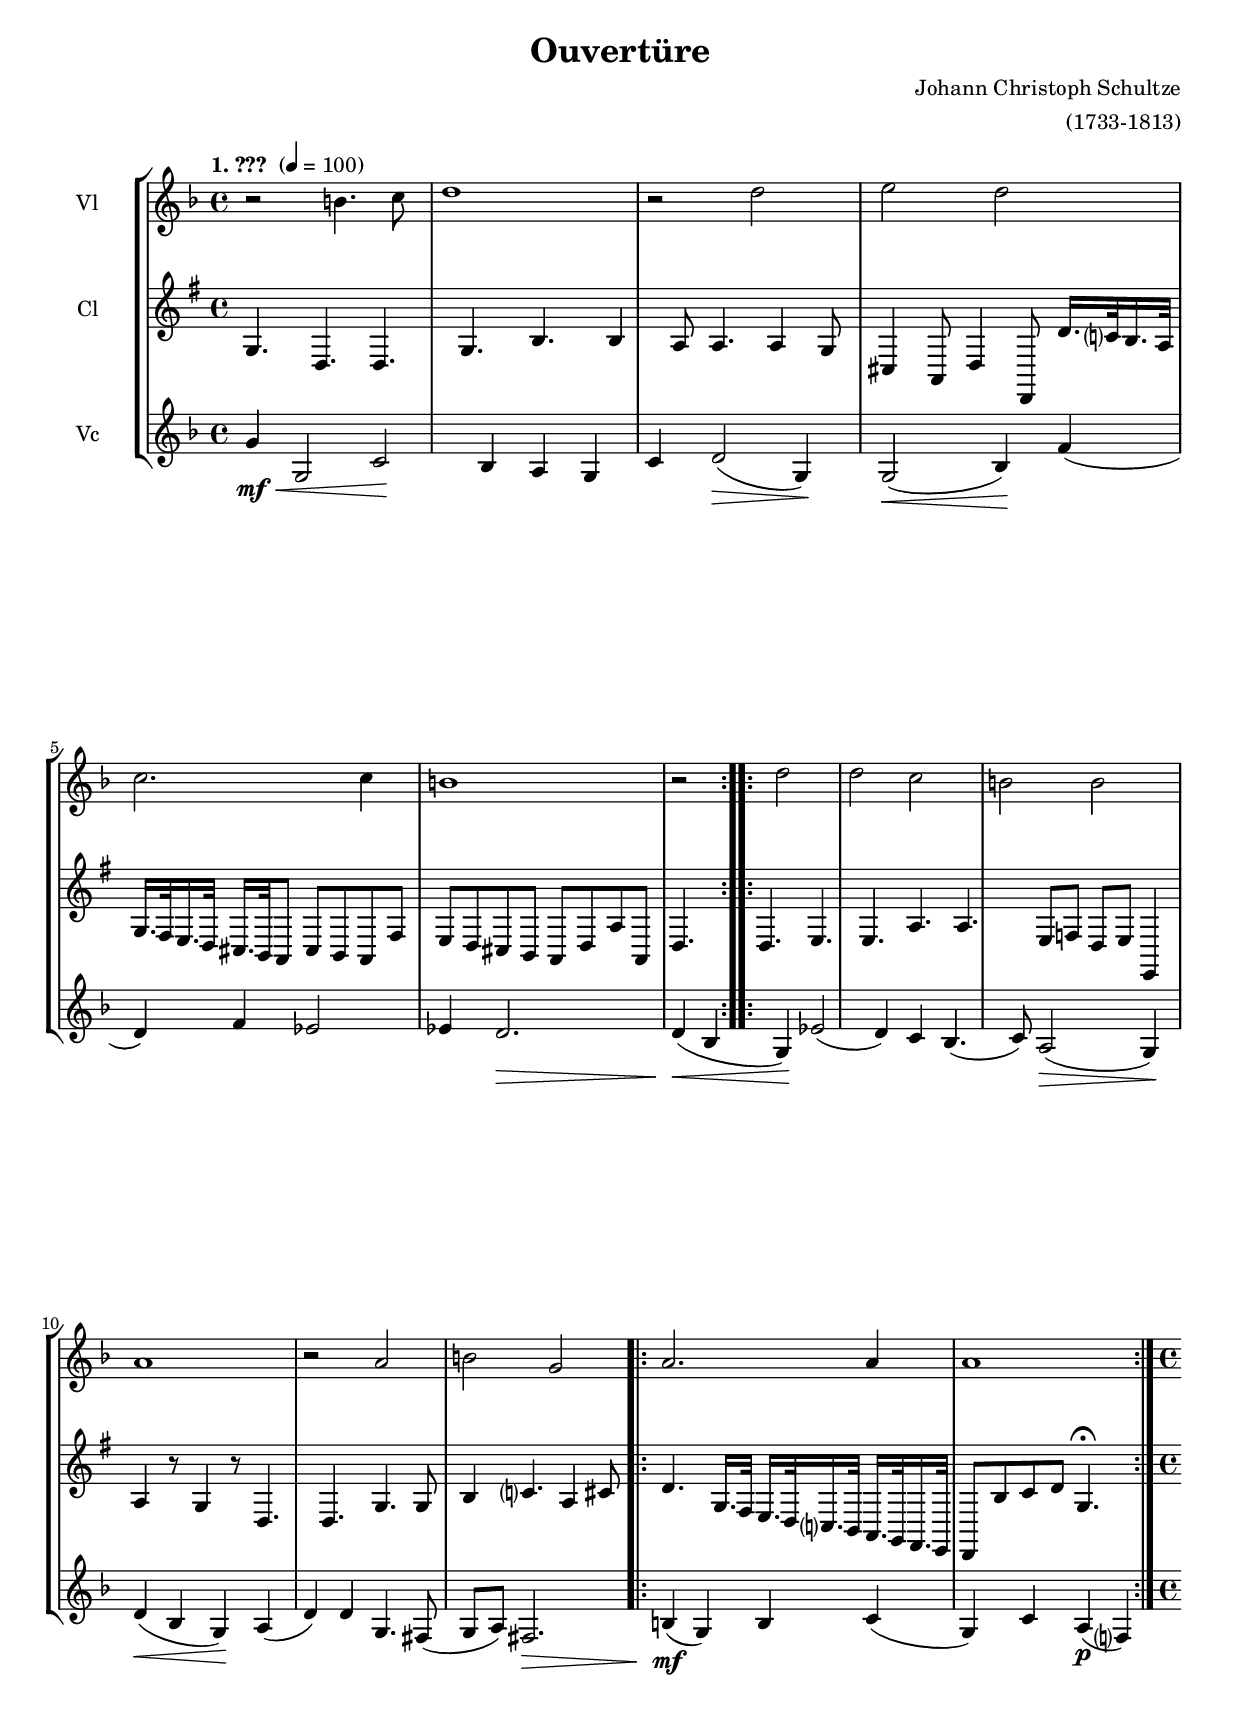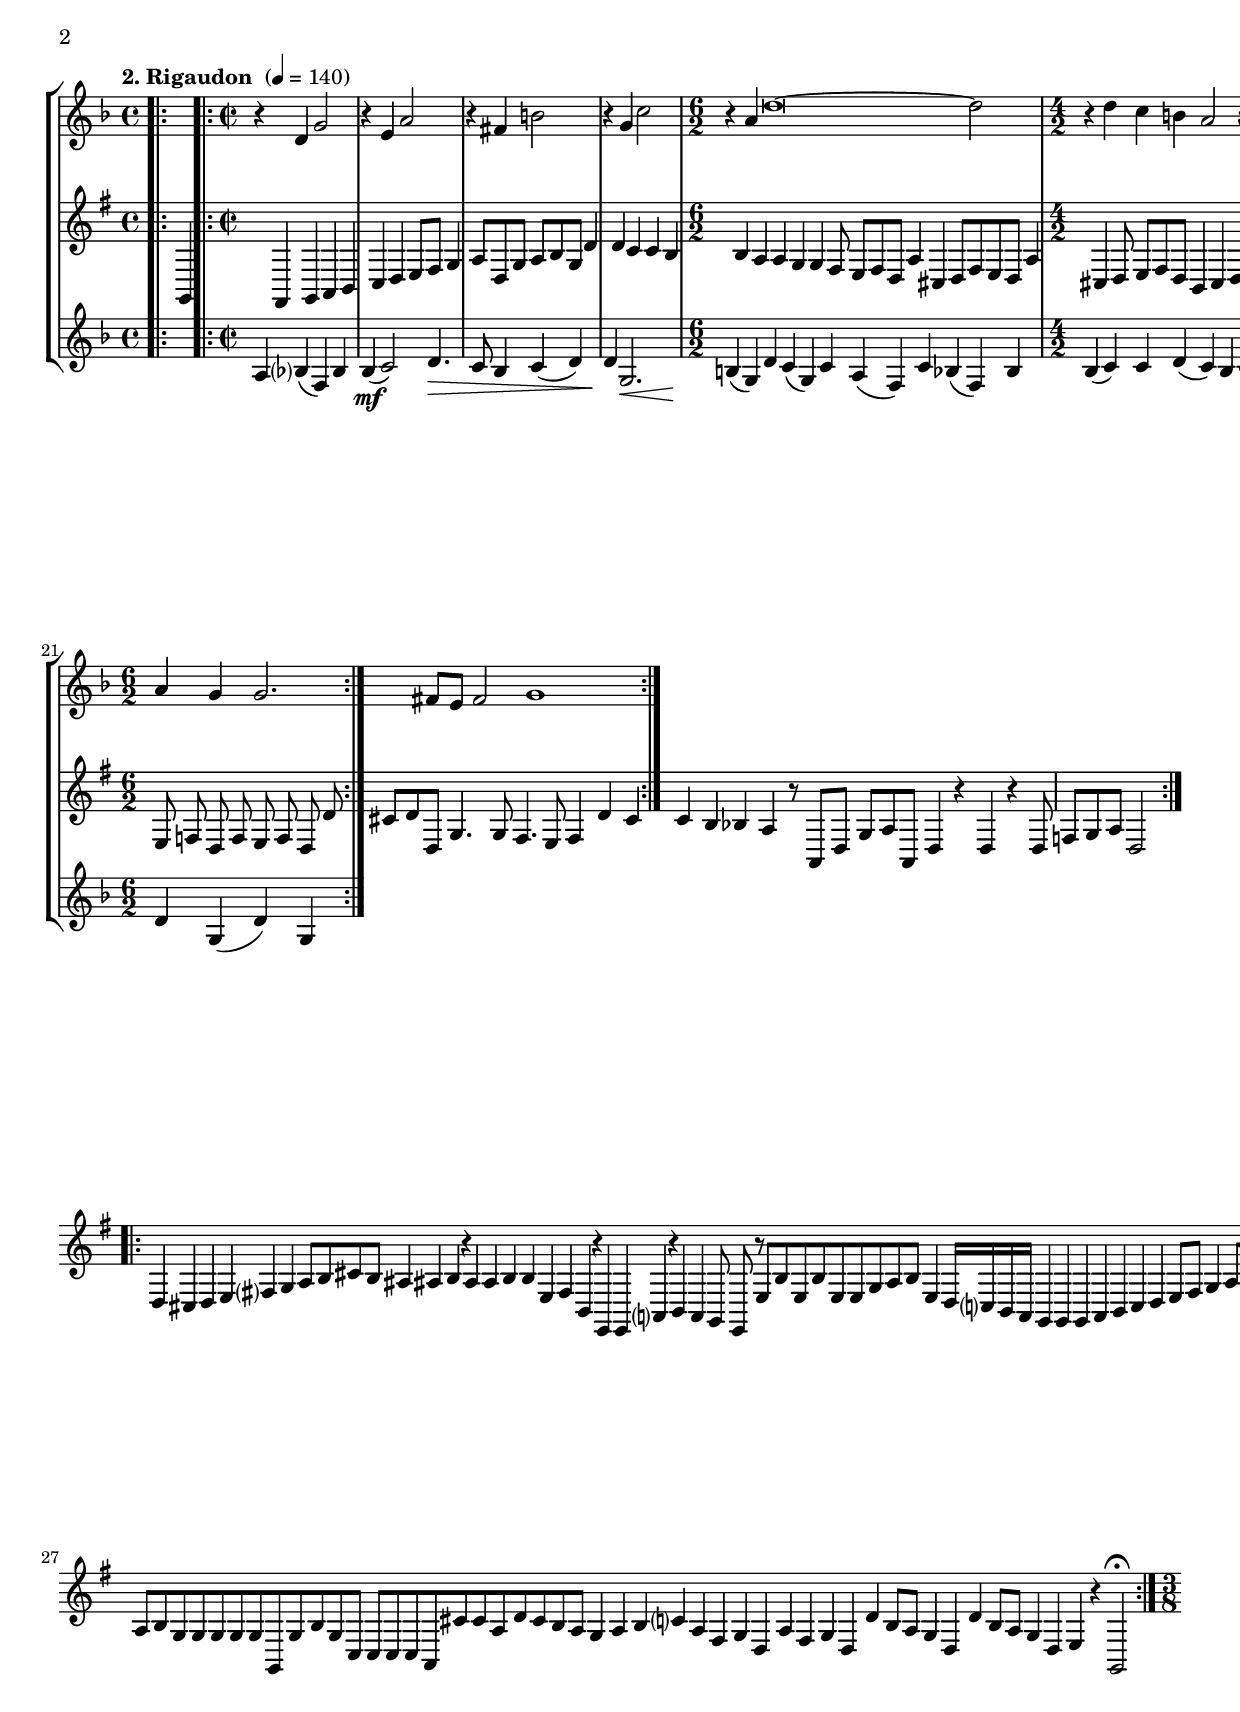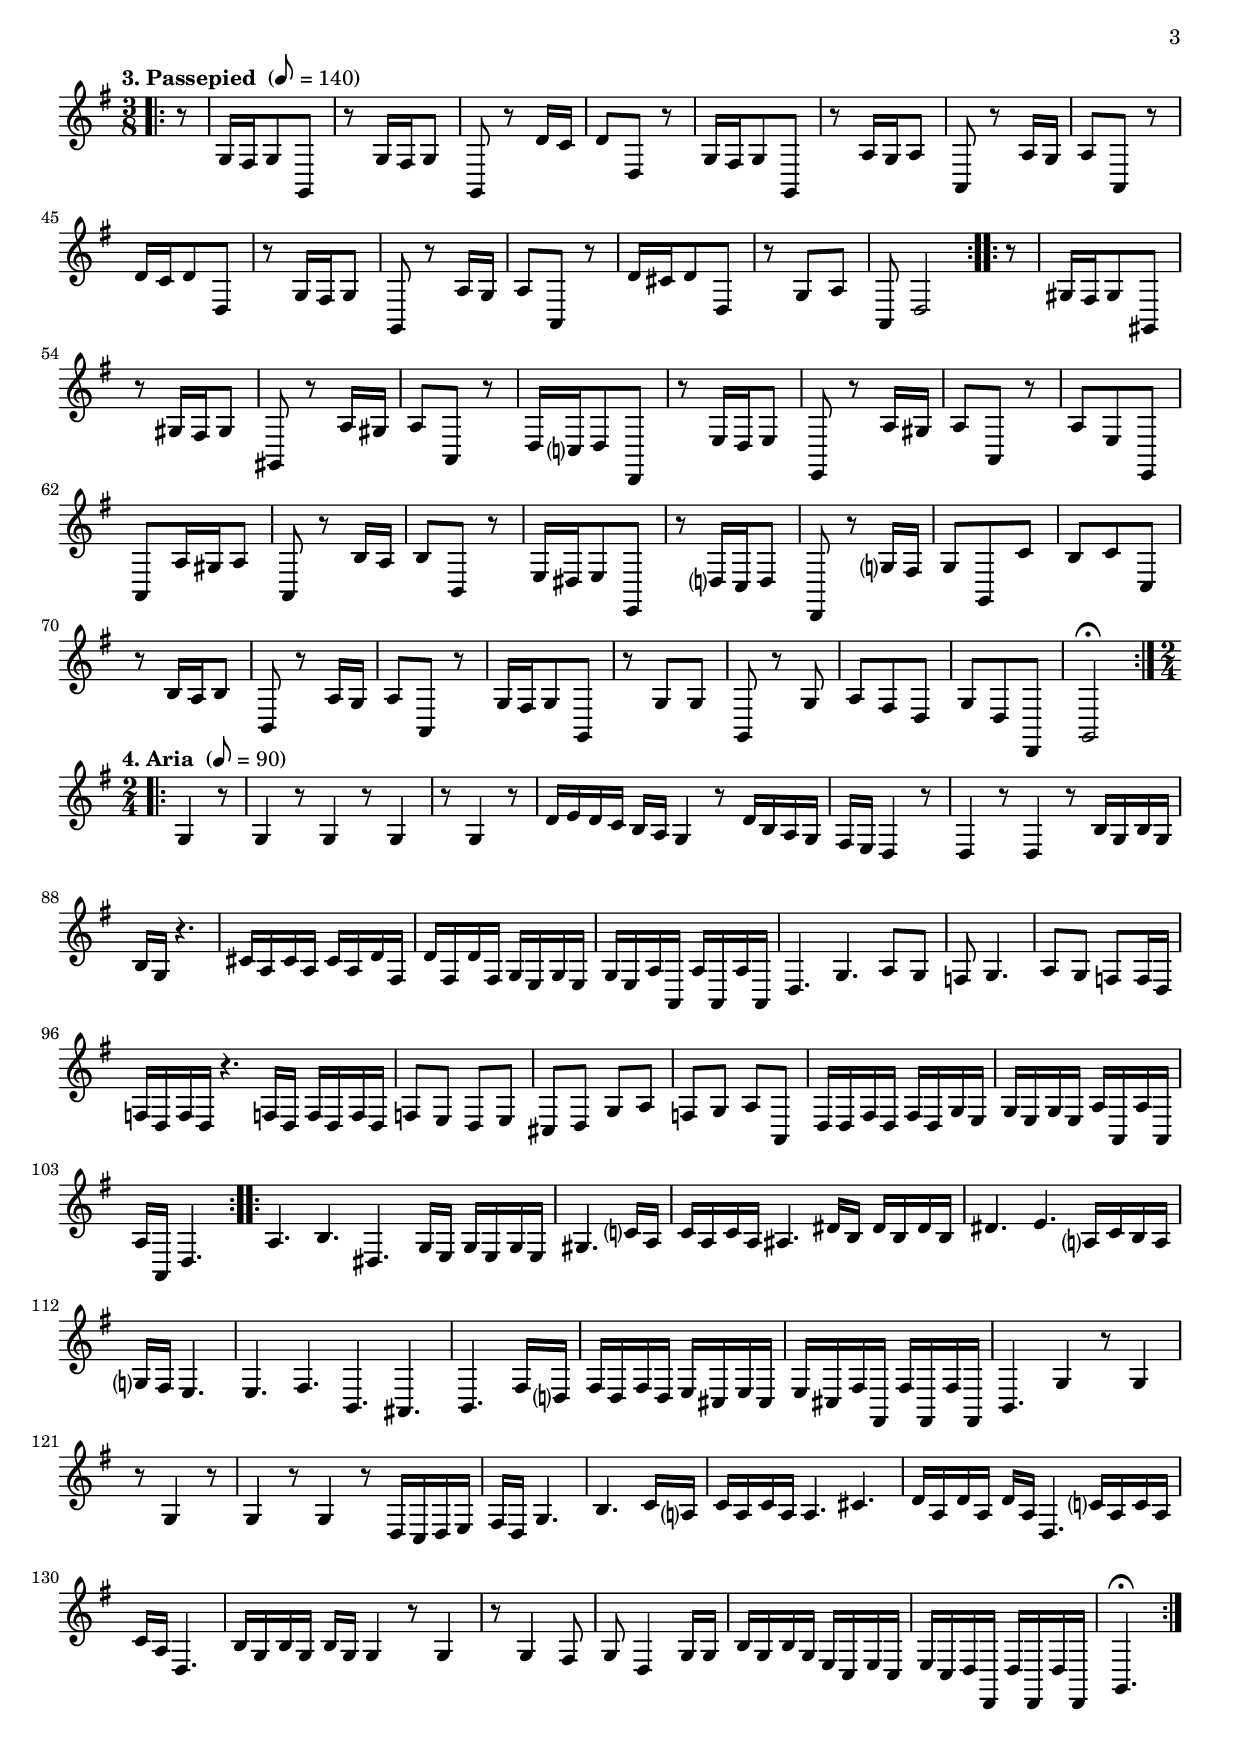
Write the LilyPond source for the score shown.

\version "2.14.2"
\include "deutsch.ly"

#(set-global-staff-size 18.5)

\header {
  title = "Ouvertüre"
  composer = "Johann Christoph Schultze"
  arranger = "(1733-1813)"
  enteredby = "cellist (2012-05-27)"
}

voiceconsts = {
 \key f \major
 \clef "treble"
% \numericTimeSignature
 \compressFullBarRests
}

introa = { \tempo "1. ??? " 4=100 \time 4/4 }
introb = { \break \tempo "2. Rigaudon " 4=140 \time 4/4 }
introc = { \pageBreak \tempo "3. Passepied " 8=140 \time 3/8 }
introd = { \break \tempo "4. Aria " 8=90 \time 2/4 }
introe = { \break \tempo "5. Menuett " 4=110 \time 3/4 }
introf = { \break \tempo "6. Marsch " 4=120 \time 4/4 }
introg = { \break \tempo "7. Gigue " 4.=80 \time 6/8 }

%minstr = "harpsichord"
mihi = "clarinet"
%minstr = "accordion"
milo = "bassoon"

dc = \markup \italic \bold "D.C."

\include "v1.ily"
\include "v2.ily"
\include "v3.ily"

music = \new StaffGroup <<
      \new Staff {
	\set Staff.midiInstrument = \mihi
	\set Staff.instrumentName = #"Vl"
	\transpose f f { \va }
      }

      \new Staff {
	\set Staff.midiInstrument = \mihi
	\set Staff.instrumentName = #"Cl"
	\transpose f g { \vb }
      }

      \new Staff {
	\set Staff.midiInstrument = \milo
	\set Staff.instrumentName = #"Vc"
	\transpose f f { \vc }
      }
>>

\book {
  \score {
    \music
    \layout {}
  }

  \score {
    \unfoldRepeats \music

    \midi {
      \context {
        \Score
      }
    }
  }
}
